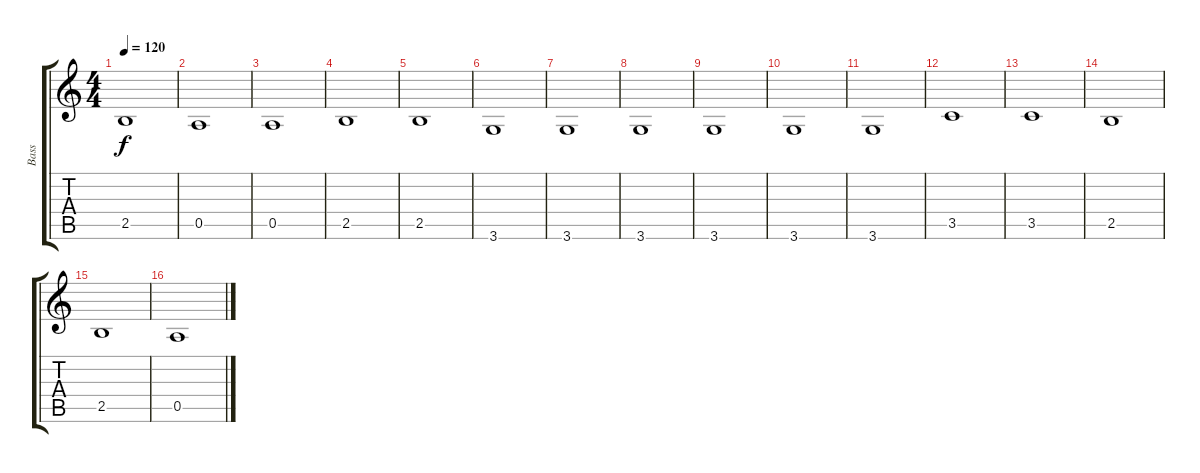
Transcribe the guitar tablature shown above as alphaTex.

\track ("Bass" "Bass") {instrument electricbassfinger}
\staff {score tabs}
\tuning (E4 B3 G3 D3 A2 E2) {hide}
\ts (4 4)
\tempo 120
\clef g2
\ks c
2.5.1{dy f} |
0.5.1 |
0.5.1 |
2.5.1 |
2.5.1 |
3.6.1 |
3.6.1 |
3.6.1 |
3.6.1 |
3.6.1 |
3.6.1 |
3.5.1 |
3.5.1 |
2.5.1 |
2.5.1 |
0.5.1
